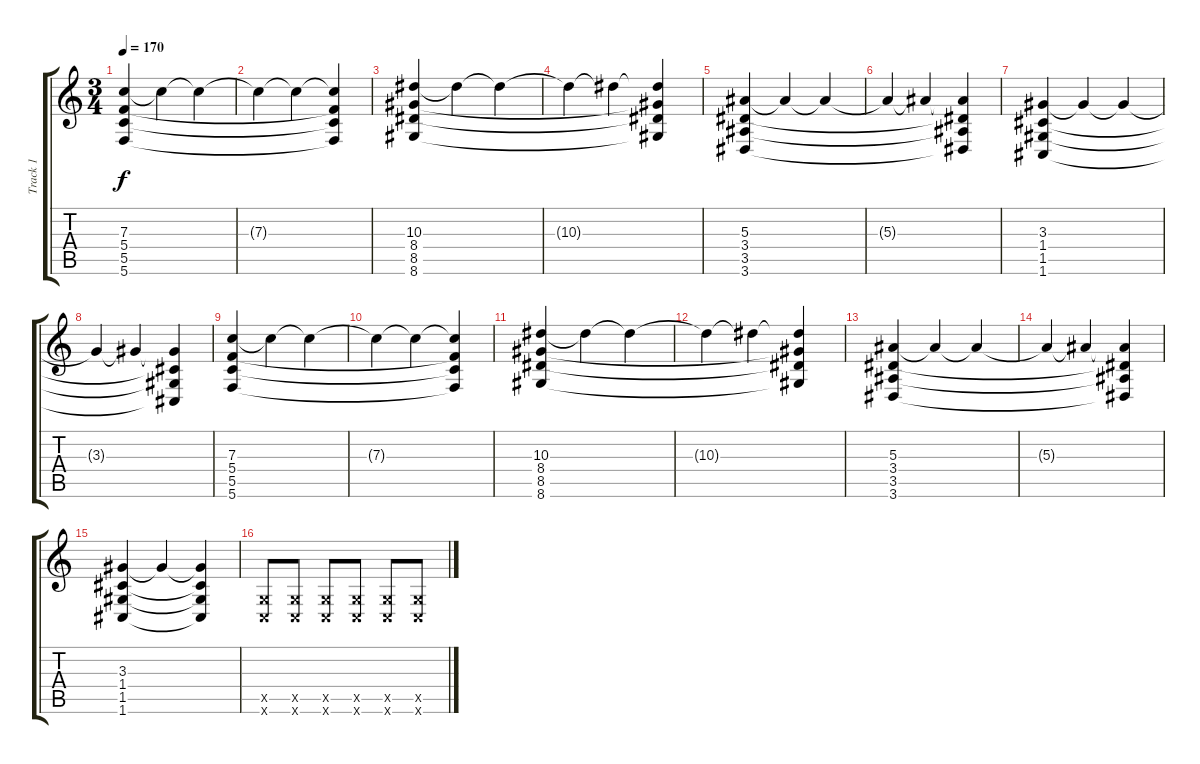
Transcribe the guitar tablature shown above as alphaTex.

\track ("Track 1" "Track 1") {instrument distortionguitar}
\staff {score tabs}
\tuning (D4 A3 F3 C3 G2 C2) {hide}
\ts (3 4)
\tempo 170
\clef g2
\ks c
(7.3 5.4 5.5 5.6).4{dy f} 7.3{t}.4 7.3{t}.4 |
7.3{t}.4 7.3{t}.4 (7.3{t} 5.4{t} 5.5{t} 5.6{t}).4 |
(10.3 8.4 8.5 8.6).4 10.3{t}.4 10.3{t}.4 |
10.3{t}.4 10.3{t}.4 (10.3{t} 8.4{t} 8.5{t} 8.6{t}).4 |
(5.3 3.4 3.5 3.6).4 5.3{t}.4 5.3{t}.4 |
5.3{t}.4 5.3{t}.4 (5.3{t} 3.4{t} 3.5{t} 3.6{t}).4 |
(3.3 1.4 1.5 1.6).4 3.3{t}.4 3.3{t}.4 |
3.3{t}.4 3.3{t}.4 (3.3{t} 1.4{t} 1.5{t} 1.6{t}).4 |
(7.3 5.4 5.5 5.6).4 7.3{t}.4 7.3{t}.4 |
7.3{t}.4 7.3{t}.4 (7.3{t} 5.4{t} 5.5{t} 5.6{t}).4 |
(10.3 8.4 8.5 8.6).4 10.3{t}.4 10.3{t}.4 |
10.3{t}.4 10.3{t}.4 (10.3{t} 8.4{t} 8.5{t} 8.6{t}).4 |
(5.3 3.4 3.5 3.6).4 5.3{t}.4 5.3{t}.4 |
5.3{t}.4 5.3{t}.4 (5.3{t} 3.4{t} 3.5{t} 3.6{t}).4 |
(3.3 1.4 1.5 1.6).4 3.3{t}.4 (3.3{t} 1.4{t} 1.5{t} 1.6{t}).4 |
(0.5{x} 0.6{x}).8 (0.5{x} 0.6{x}).8 (0.5{x} 0.6{x}).8 (0.5{x} 0.6{x}).8 (0.5{x} 0.6{x}).8 (0.5{x} 0.6{x}).8
